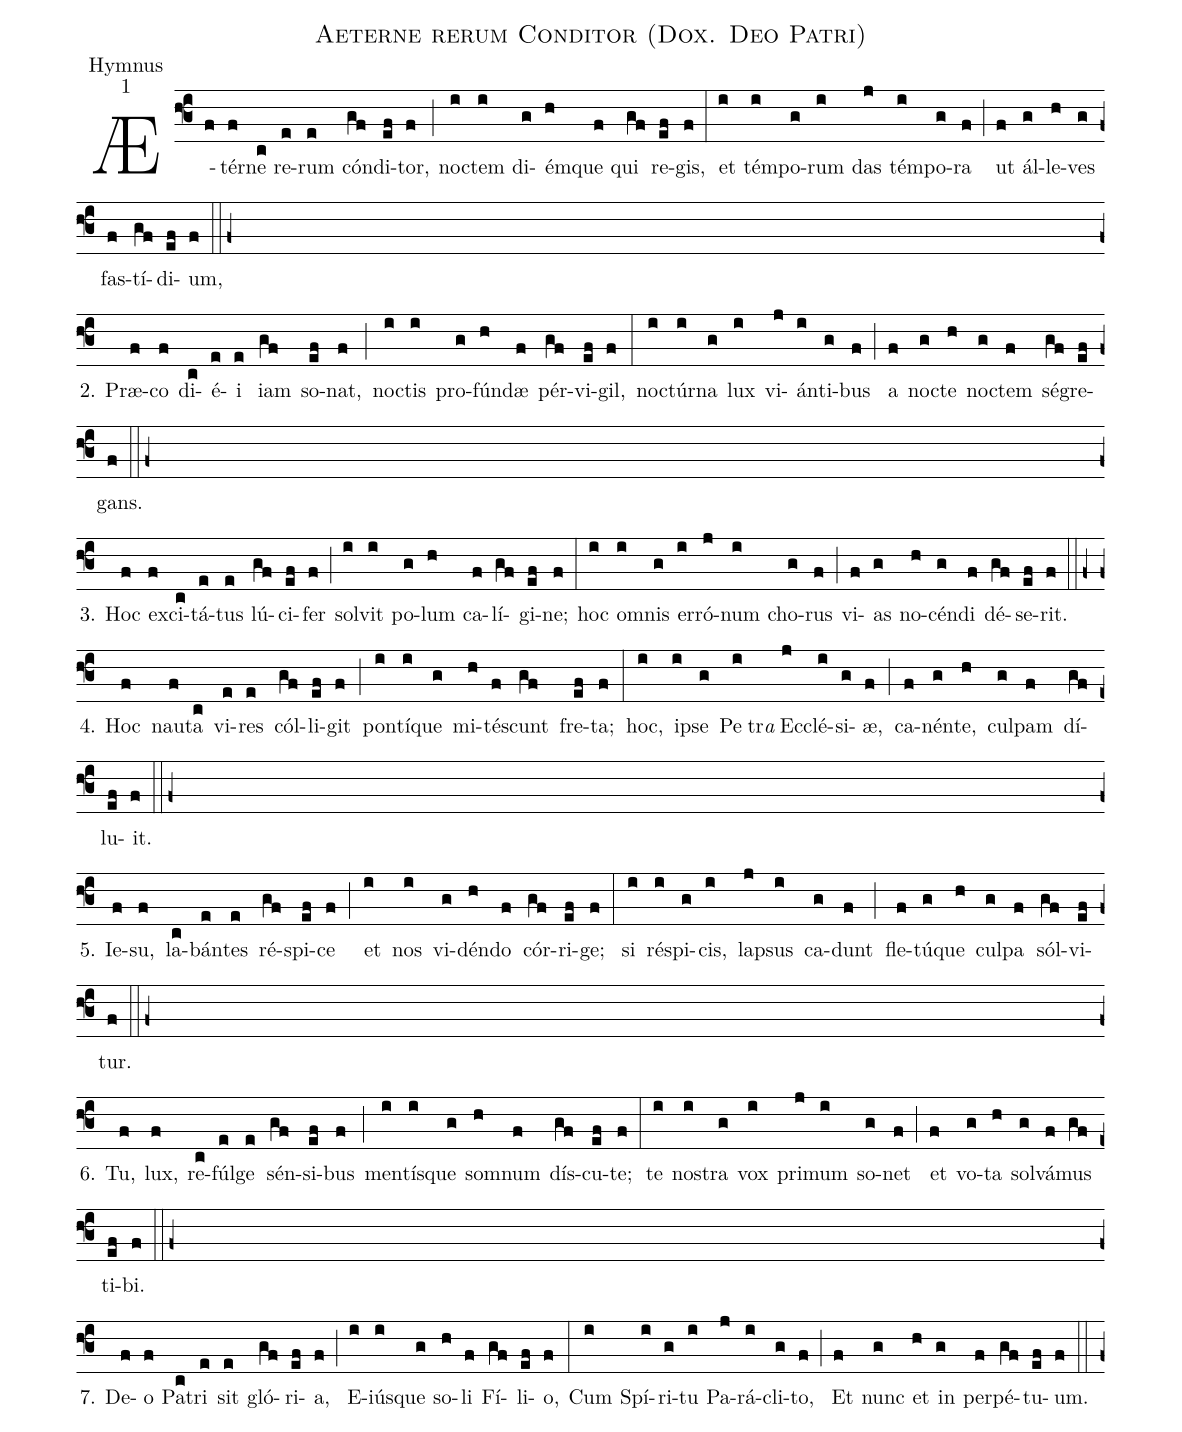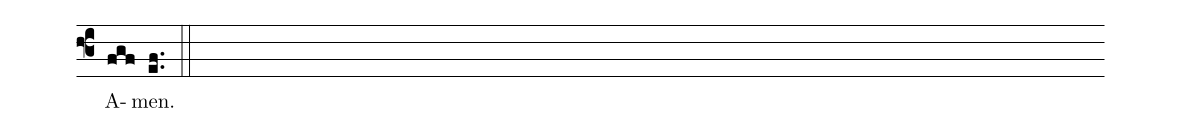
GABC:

name:Aeterne rerum Conditor (Dox. Deo Patri);
office-part:Hymnus;
mode:1;
%%
(f3)Æ(f)tér(f)ne(c) re(e)rum(e) cón(gf)di(ef)tor,(f) (;)
noc(i)tem(i) di(g)ém(h)que(f) qui(gf) re(ef)gis,(f) (:)
et(i) tém(i)po(g)rum(i) das(j) tém(i)po(g)ra(f) (;)
ut(f) ál(g)le(h)ves(g) fas(f)tí(gf)di(ef)um,(f) (::f+Z)


2. Præ(f)co(f) di(c)é(e)i(e) iam(gf) so(ef)nat,(f) (;)
noc(i)tis(i) pro(g)fún(h)dæ(f) pér(gf)vi(ef)gil,(f) (:)
noc(i)túr(i)na(g) lux(i) vi(j)án(i)ti(g)bus(f) (;)
a(f) noc(g)te(h) noc(g)tem(f) sé(gf)gre(ef)gans.(f) (::f+Z)

3. Hoc(f) ex(f)ci(c)tá(e)tus(e) lú(gf)ci(ef)fer(f) (;)
sol(i)vit(i) po(g)lum(h) ca(f)lí(gf)gi(ef)ne;(f) (:)
hoc(i) om(i)nis(g) er(i)ró(j)num(i) cho(g)rus(f) (;)
vi(f)as(g) no(h)cén(g)di(f) dé(gf)se(ef)rit.(f) (::f+Z)

4. Hoc(f) nau(f)ta(c) vi(e)res(e) cól(gf)li(ef)git(f) (;)
pon(i)tí(i)que(g) mi(h)tés(f)cunt(gf) fre(ef)ta;(f) (:)
hoc,(i) ip(i)se(g) Pe(i)tr<i>a</i>() Ec(j)clé(i)si(g)æ,(f) (;)
ca(f)nén(g)te,(h) cul(g)pam(f) dí(gf)lu(ef)it.(f) (::f+Z)

5. Ie(f)su,(f) la(c)bán(e)tes(e) ré(gf)spi(ef)ce(f) (;)
et(i) nos(i) vi(g)dén(h)do(f) cór(gf)ri(ef)ge;(f) (:)
si(i) ré(i)spi(g)cis,(i) lap(j)sus(i) ca(g)dunt(f) (;)
fle(f)tú(g)que(h) cul(g)pa(f) sól(gf)vi(ef)tur.(f) (::f+Z)

6. Tu,(f) lux,(f) re(c)fúl(e)ge(e) sén(gf)si(ef)bus(f) (;)
men(i)tís(i)que(g) som(h)num(f) dís(gf)cu(ef)te;(f) (:)
te(i) nos(i)tra(g) vox(i) pri(j)mum(i) so(g)net(f) (;)
et(f) vo(g)ta(h) sol(g)vá(f)mus(gf) ti(ef)bi.(f) (::f+Z)

7. De(f)o(f) Pa(c)tri(e) sit(e) gló(gf)ri(ef)a,(f) (;)
E(i)iús(i)que(g) so(h)li(f) Fí(gf)li(ef)o,(f) (:)
Cum(i) Spí(i)ri(g)tu(i) Pa(j)rá(i)cli(g)to,(f) (;)
Et(f) nunc(g) et(h) in(g) per(f)pé(gf)tu(ef)um.(f) (::)
A(fgf)men.(ef..::)
